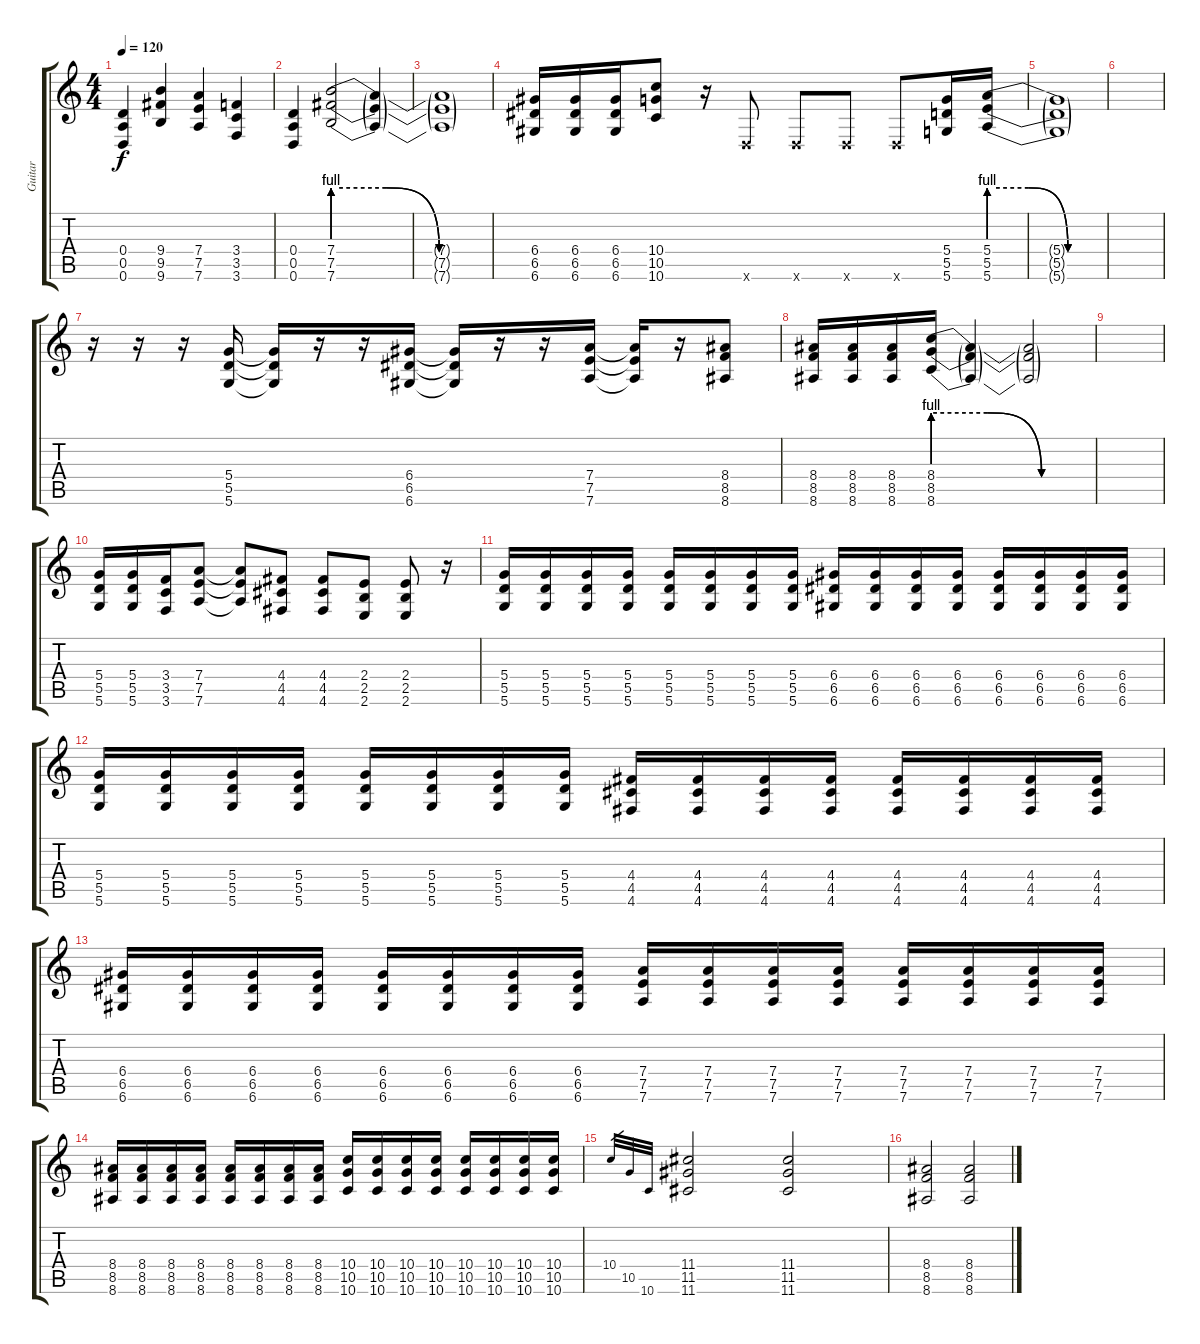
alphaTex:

\track ("Guitar" "Guitar") {instrument distortionguitar}
\staff {score tabs}
\tuning (E4 B3 G3 D3 A2 D2) {hide}
\ts (4 4)
\tempo 120
\clef g2
\ks c
(0.4 0.5 0.6).4{dy f} (9.4 9.5 9.6).4 (7.4 7.5 7.6).4 (3.4 3.5 3.6).4 |
(0.4 0.5 0.6).4 (7.4{be (custom 0 4 20 4 40 0 60 0)} 7.5{be (custom 0 4 20 4 40 0 60 0)} 7.6{be (custom 0 4 20 4 40 0 60 0)}).2 (7.4{t} 7.5{t} 7.6{t}).4 |
(7.4{t} 7.5{t} 7.6{t}).1 |
(6.4 6.5 6.6).16 (6.4 6.5 6.6).16 (6.4 6.5 6.6).16 (10.4 10.5 10.6).8 r.16 0.6{x}.8 0.6{x}.8 0.6{x}.8 0.6{x}.8 (5.4 5.5 5.6).16 (5.4{be (custom 0 4 20 4 40 0 60 0)} 5.5{be (custom 0 4 20 4 40 0 60 0)} 5.6{be (custom 0 4 20 4 40 0 60 0)}).16 |
(5.4{t} 5.5{t} 5.6{t}).1 |
|
r.16 r.16 r.16 (5.4 5.5 5.6).16 (5.4{t} 5.5{t} 5.6{t}).16 r.16 r.16 (6.4 6.5 6.6).16 (6.4{t} 6.5{t} 6.6{t}).16 r.16 r.16 (7.4 7.5 7.6).16 (7.4{t} 7.5{t} 7.6{t}).16 r.16 (8.4 8.5 8.6).8 |
(8.4 8.5 8.6).16 (8.4 8.5 8.6).16 (8.4 8.5 8.6).16 (8.4{be (custom 0 4 20 4 40 0 60 0)} 8.5{be (custom 0 4 20 4 40 0 60 0)} 8.6{be (custom 0 4 20 4 40 0 60 0)}).16 (8.4{t} 8.5{t} 8.6{t}).4 (8.4{t} 8.5{t} 8.6{t}).2 |
|
(5.4 5.5 5.6).16 (5.4 5.5 5.6).16 (3.4 3.5 3.6).16 (7.4 7.5 7.6).8 (7.4{t} 7.5{t} 7.6{t}).8 (4.4 4.5 4.6).8 (4.4 4.5 4.6).8 (2.4 2.5 2.6).8 (2.4 2.5 2.6).8 r.16 |
(5.4 5.5 5.6).16 (5.4 5.5 5.6).16 (5.4 5.5 5.6).16 (5.4 5.5 5.6).16 (5.4 5.5 5.6).16 (5.4 5.5 5.6).16 (5.4 5.5 5.6).16 (5.4 5.5 5.6).16 (6.4 6.5 6.6).16 (6.4 6.5 6.6).16 (6.4 6.5 6.6).16 (6.4 6.5 6.6).16 (6.4 6.5 6.6).16 (6.4 6.5 6.6).16 (6.4 6.5 6.6).16 (6.4 6.5 6.6).16 |
(5.4 5.5 5.6).16 (5.4 5.5 5.6).16 (5.4 5.5 5.6).16 (5.4 5.5 5.6).16 (5.4 5.5 5.6).16 (5.4 5.5 5.6).16 (5.4 5.5 5.6).16 (5.4 5.5 5.6).16 (4.4 4.5 4.6).16 (4.4 4.5 4.6).16 (4.4 4.5 4.6).16 (4.4 4.5 4.6).16 (4.4 4.5 4.6).16 (4.4 4.5 4.6).16 (4.4 4.5 4.6).16 (4.4 4.5 4.6).16 |
(6.4 6.5 6.6).16 (6.4 6.5 6.6).16 (6.4 6.5 6.6).16 (6.4 6.5 6.6).16 (6.4 6.5 6.6).16 (6.4 6.5 6.6).16 (6.4 6.5 6.6).16 (6.4 6.5 6.6).16 (7.4 7.5 7.6).16 (7.4 7.5 7.6).16 (7.4 7.5 7.6).16 (7.4 7.5 7.6).16 (7.4 7.5 7.6).16 (7.4 7.5 7.6).16 (7.4 7.5 7.6).16 (7.4 7.5 7.6).16 |
(8.4 8.5 8.6).16 (8.4 8.5 8.6).16 (8.4 8.5 8.6).16 (8.4 8.5 8.6).16 (8.4 8.5 8.6).16 (8.4 8.5 8.6).16 (8.4 8.5 8.6).16 (8.4 8.5 8.6).16 (10.4 10.5 10.6).16 (10.4 10.5 10.6).16 (10.4 10.5 10.6).16 (10.4 10.5 10.6).16 (10.4 10.5 10.6).16 (10.4 10.5 10.6).16 (10.4 10.5 10.6).16 (10.4 10.5 10.6).16 |
10.4.32{gr} 10.5.32{gr} 10.6.32{gr} (11.4 11.5 11.6).2 (11.4 11.5 11.6).2 |
(8.4 8.5 8.6).2 (8.4 8.5 8.6).2
